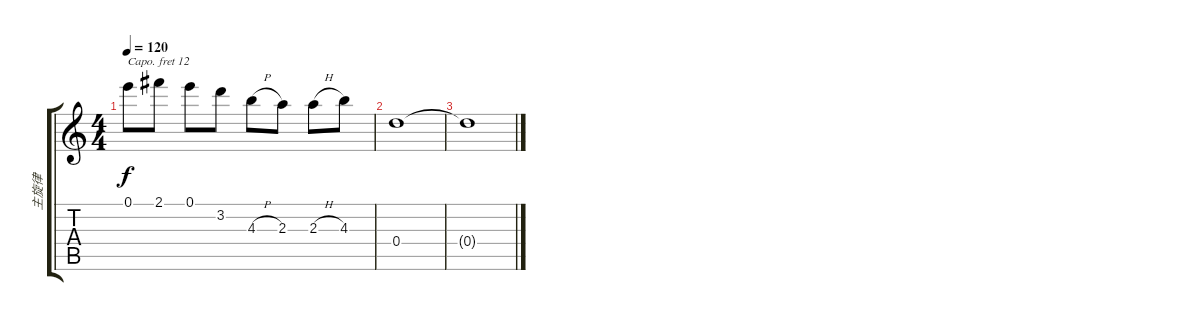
\track ("主旋律" "主旋律") {instrument acousticguitarnylon}
\staff {score tabs}
\capo 12
\tuning (E4 B3 G3 D3 A2 E2) {hide}
\ts (4 4)
\tempo 120
\clef g2
\ks c
0.1.8{dy f} 2.1.8 0.1.8 3.2.8 4.3{h}.8 2.3.8 2.3{h}.8 4.3.8 |
0.4.1 |
0.4{t}.1
